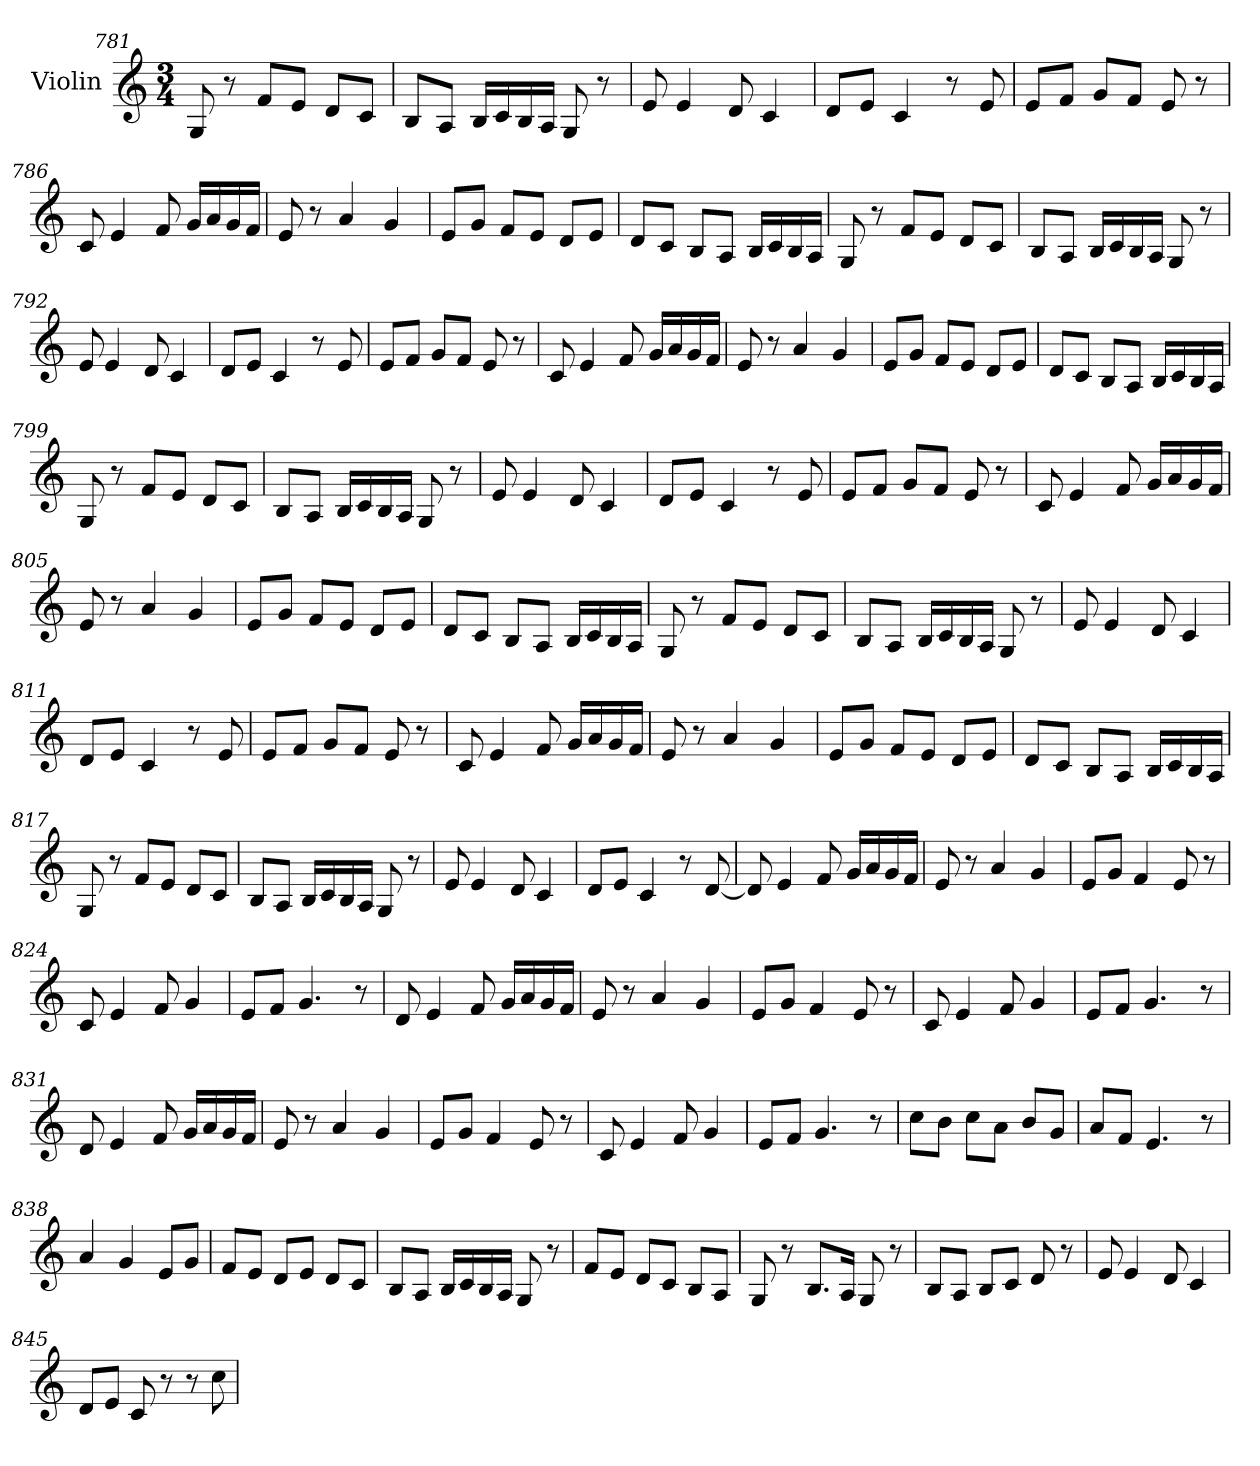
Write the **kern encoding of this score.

**kern
*part1
*staff1
*I"Violin
*clefG2
*k[]
*M3/4
=781
8G/
8r
8f/L
8e/J
8d/L
8c/J
!!LO:LB:g=z
=782
8B/L
8A/J
16B/LL
16c/
16B/
16A/JJ
8G/
8r
=783
8e/
4e/
8d/
4c/
=784
8d/L
8e/J
4c/
8r
8e/
=785
8e/L
8f/J
8g/L
8f/J
8e/
8r
=786
8c/
4e/
8f/
16g/LL
16a/
16g/
16f/JJ
!!LO:LB:g=z
=787
8e/
8r
4a/
4g/
=788
8e/L
8g/J
8f/L
8e/J
8d/L
8e/J
=789
8d/L
8c/J
8B/L
8A/J
16B/LL
16c/
16B/
16A/JJ
=790
8G/
8r
8f/L
8e/J
8d/L
8c/J
=791
8B/L
8A/J
16B/LL
16c/
16B/
16A/JJ
8G/
8r
!!LO:LB:g=z
=792
8e/
4e/
8d/
4c/
=793
8d/L
8e/J
4c/
8r
8e/
=794
8e/L
8f/J
8g/L
8f/J
8e/
8r
=795
8c/
4e/
8f/
16g/LL
16a/
16g/
16f/JJ
=796
8e/
8r
4a/
4g/
=797
8e/L
8g/J
8f/L
8e/J
8d/L
8e/J
!!LO:LB:g=z
=798
8d/L
8c/J
8B/L
8A/J
16B/LL
16c/
16B/
16A/JJ
=799
8G/
8r
8f/L
8e/J
8d/L
8c/J
=800
8B/L
8A/J
16B/LL
16c/
16B/
16A/JJ
8G/
8r
=801
8e/
4e/
8d/
4c/
=802
8d/L
8e/J
4c/
8r
8e/
!!LO:LB:g=z
=803
8e/L
8f/J
8g/L
8f/J
8e/
8r
=804
8c/
4e/
8f/
16g/LL
16a/
16g/
16f/JJ
=805
8e/
8r
4a/
4g/
=806
8e/L
8g/J
8f/L
8e/J
8d/L
8e/J
=807
8d/L
8c/J
8B/L
8A/J
16B/LL
16c/
16B/
16A/JJ
!!LO:LB:g=z
=808
8G/
8r
8f/L
8e/J
8d/L
8c/J
=809
8B/L
8A/J
16B/LL
16c/
16B/
16A/JJ
8G/
8r
=810
8e/
4e/
8d/
4c/
=811
8d/L
8e/J
4c/
8r
8e/
=812
8e/L
8f/J
8g/L
8f/J
8e/
8r
!!LO:PB:g=z
=813
8c/
4e/
8f/
16g/LL
16a/
16g/
16f/JJ
=814
8e/
8r
4a/
4g/
=815
8e/L
8g/J
8f/L
8e/J
8d/L
8e/J
=816
8d/L
8c/J
8B/L
8A/J
16B/LL
16c/
16B/
16A/JJ
=817
8G/
8r
8f/L
8e/J
8d/L
8c/J
!!LO:LB:g=z
=818
8B/L
8A/J
16B/LL
16c/
16B/
16A/JJ
8G/
8r
=819
8e/
4e/
8d/
4c/
=820
8d/L
8e/J
4c/
8r
[8d/
=821
8d/]
4e/
8f/
16g/LL
16a/
16g/
16f/JJ
=822
8e/
8r
4a/
4g/
!!LO:LB:g=z
=823
8e/L
8g/J
4f/
8e/
8r
=824
8c/
4e/
8f/
4g/
=825
8e/L
8f/J
4.g/
8r
=826
8d/
4e/
8f/
16g/LL
16a/
16g/
16f/JJ
=827
8e/
8r
4a/
4g/
=828
8e/L
8g/J
4f/
8e/
8r
!!LO:LB:g=z
=829
8c/
4e/
8f/
4g/
=830
8e/L
8f/J
4.g/
8r
=831
8d/
4e/
8f/
16g/LL
16a/
16g/
16f/JJ
=832
8e/
8r
4a/
4g/
=833
8e/L
8g/J
4f/
8e/
8r
=834
8c/
4e/
8f/
4g/
!!LO:LB:g=z
=835
8e/L
8f/J
4.g/
8r
=836
8cc\L
8b\J
8cc\L
8a\J
8b/L
8g/J
=837
8a/L
8f/J
4.e/
8r
=838
4a/
4g/
8e/L
8g/J
=839
8f/L
8e/J
8d/L
8e/J
8d/L
8c/J
=840
8B/L
8A/J
16B/LL
16c/
16B/
16A/JJ
8G/
8r
!!LO:LB:g=z
=841
8f/L
8e/J
8d/L
8c/J
8B/L
8A/J
=842
8G/
8r
8.B/L
16A/Jk
8G/
8r
=843
8B/L
8A/J
8B/L
8c/J
8d/
8r
=844
8e/
4e/
8d/
4c/
=845
8d/L
8e/J
8c/
8r
8r
8cc\
=
*-
